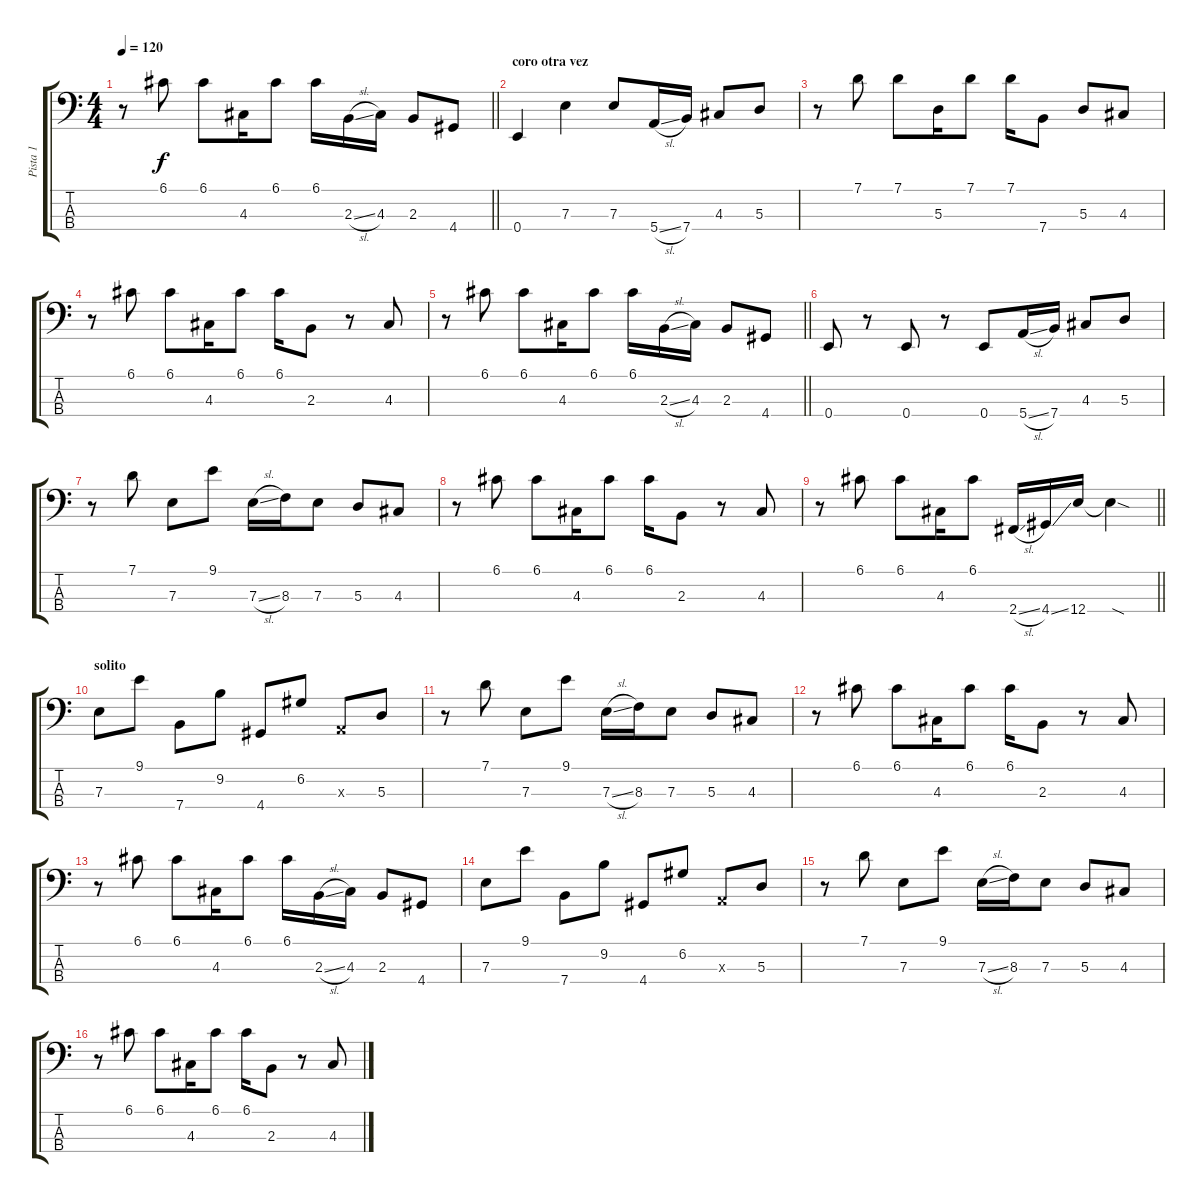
\track ("Pista 1" "Pista 1") {instrument electricbassfinger}
\staff {score tabs}
\tuning (G2 D2 A1 E1) {hide}
\ts (4 4)
\tempo 120
\clef f4
\barLineRight lightlight
\ks c
r.8{dy f} 6.1.8 6.1.8 4.3.16 6.1.8 6.1.16 2.3{sl}.16 4.3.16 2.3.8 4.4.8 |
\section ("" "coro otra vez")
0.4.4 7.3.4 7.3.8 5.4{sl}.16 7.4.16 4.3.8 5.3.8 |
r.8 7.1.8 7.1.8 5.3.16 7.1.8 7.1.16 7.4.8 5.3.8 4.3.8 |
r.8 6.1.8 6.1.8 4.3.16 6.1.8 6.1.16 2.3.8 r.8 4.3.8 |
\barLineRight lightlight
r.8 6.1.8 6.1.8 4.3.16 6.1.8 6.1.16 2.3{sl}.16 4.3.16 2.3.8 4.4.8 |
0.4.8 r.8 0.4.8 r.8 0.4.8 5.4{sl}.16 7.4.16 4.3.8 5.3.8 |
r.8 7.1.8 7.3.8 9.1.8 7.3{sl}.16 8.3.16 7.3.8 5.3.8 4.3.8 |
r.8 6.1.8 6.1.8 4.3.16 6.1.8 6.1.16 2.3.8 r.8 4.3.8 |
\barLineRight lightlight
r.8 6.1.8 6.1.8 4.3.16 6.1.8 2.4{sl}.16 4.4{ss}.16 12.4.16 12.4{sod t}.4 |
\section ("" "solito")
7.3.8 9.1.8 7.4.8 9.2.8 4.4.8 6.2.8 0.3{x}.8 5.3.8 |
r.8 7.1.8 7.3.8 9.1.8 7.3{sl}.16 8.3.16 7.3.8 5.3.8 4.3.8 |
r.8 6.1.8 6.1.8 4.3.16 6.1.8 6.1.16 2.3.8 r.8 4.3.8 |
r.8 6.1.8 6.1.8 4.3.16 6.1.8 6.1.16 2.3{sl}.16 4.3.16 2.3.8 4.4.8 |
7.3.8 9.1.8 7.4.8 9.2.8 4.4.8 6.2.8 0.3{x}.8 5.3.8 |
r.8 7.1.8 7.3.8 9.1.8 7.3{sl}.16 8.3.16 7.3.8 5.3.8 4.3.8 |
r.8 6.1.8 6.1.8 4.3.16 6.1.8 6.1.16 2.3.8 r.8 4.3.8
